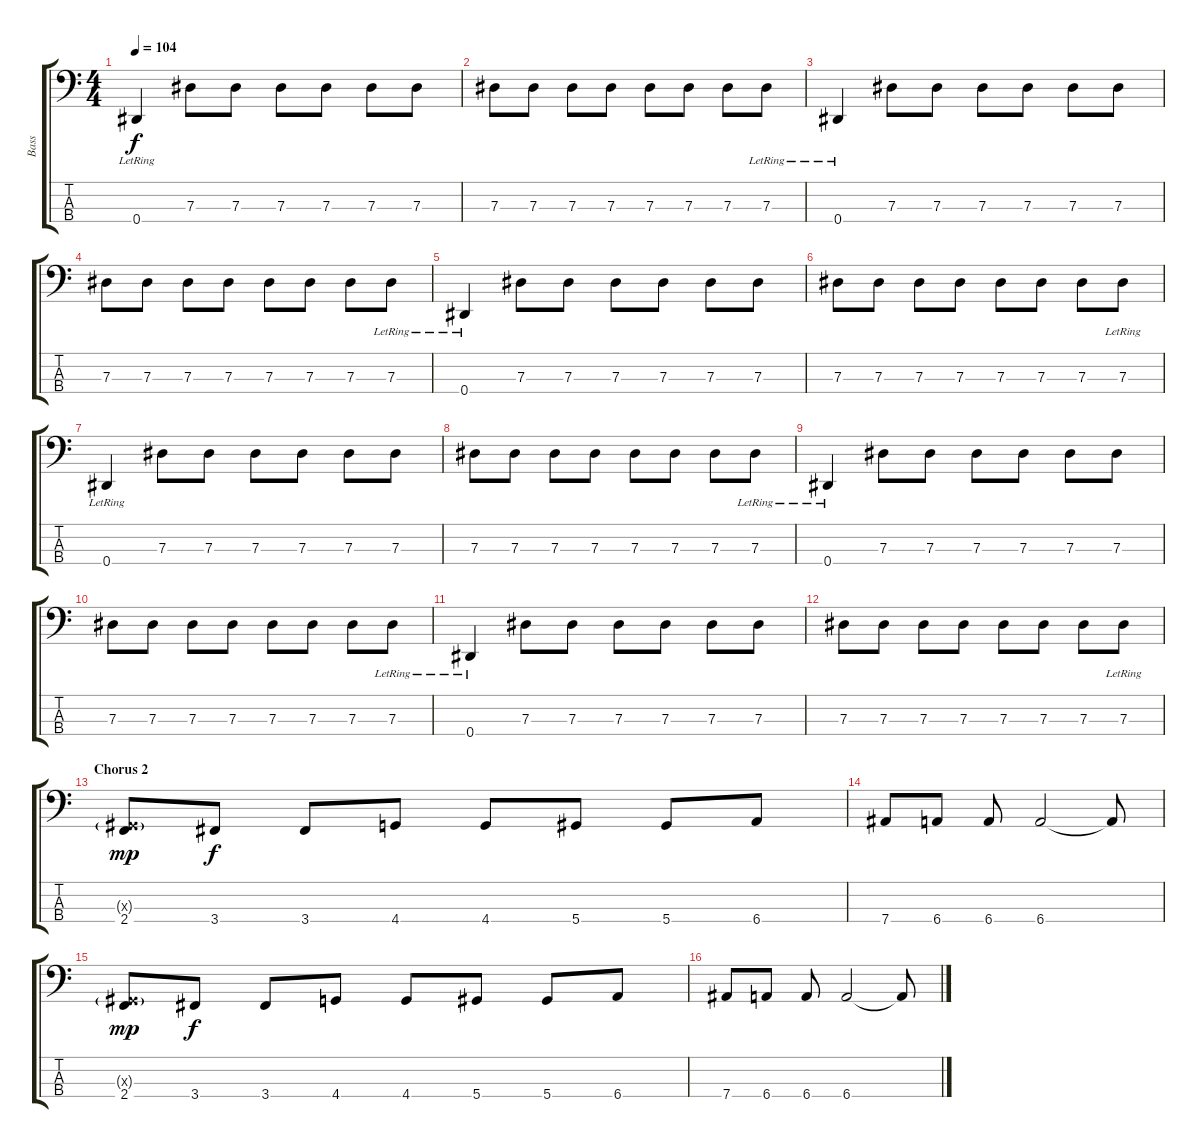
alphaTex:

\track ("Bass" "Bass") {instrument electricbasspick}
\staff {score tabs}
\tuning (Gb2 Db2 Ab1 Eb1) {hide}
\ts (4 4)
\tempo 104
\clef f4
\ks c
0.4{lr}.4{dy f} 7.3.8 7.3.8 7.3.8 7.3.8 7.3.8 7.3.8 |
7.3.8 7.3.8 7.3.8 7.3.8 7.3.8 7.3.8 7.3.8 7.3{lr}.8 |
0.4{lr}.4 7.3.8 7.3.8 7.3.8 7.3.8 7.3.8 7.3.8 |
7.3.8 7.3.8 7.3.8 7.3.8 7.3.8 7.3.8 7.3.8 7.3{lr}.8 |
0.4{lr}.4 7.3.8 7.3.8 7.3.8 7.3.8 7.3.8 7.3.8 |
7.3.8 7.3.8 7.3.8 7.3.8 7.3.8 7.3.8 7.3.8 7.3{lr}.8 |
0.4{lr}.4 7.3.8 7.3.8 7.3.8 7.3.8 7.3.8 7.3.8 |
7.3.8 7.3.8 7.3.8 7.3.8 7.3.8 7.3.8 7.3.8 7.3{lr}.8 |
0.4{lr}.4 7.3.8 7.3.8 7.3.8 7.3.8 7.3.8 7.3.8 |
7.3.8 7.3.8 7.3.8 7.3.8 7.3.8 7.3.8 7.3.8 7.3{lr}.8 |
0.4{lr}.4 7.3.8 7.3.8 7.3.8 7.3.8 7.3.8 7.3.8 |
7.3.8 7.3.8 7.3.8 7.3.8 7.3.8 7.3.8 7.3.8 7.3{lr}.8 |
\section ("" "Chorus 2")
(0.3{g x} 2.4).8{dy mp} 3.4.8{dy f} 3.4.8 4.4.8 4.4.8 5.4.8 5.4.8 6.4.8 |
7.4.8 6.4.8 6.4.8 6.4.2 6.4{t}.8 |
(0.3{g x} 2.4).8{dy mp} 3.4.8{dy f} 3.4.8 4.4.8 4.4.8 5.4.8 5.4.8 6.4.8 |
7.4.8 6.4.8 6.4.8 6.4.2 6.4{t}.8
